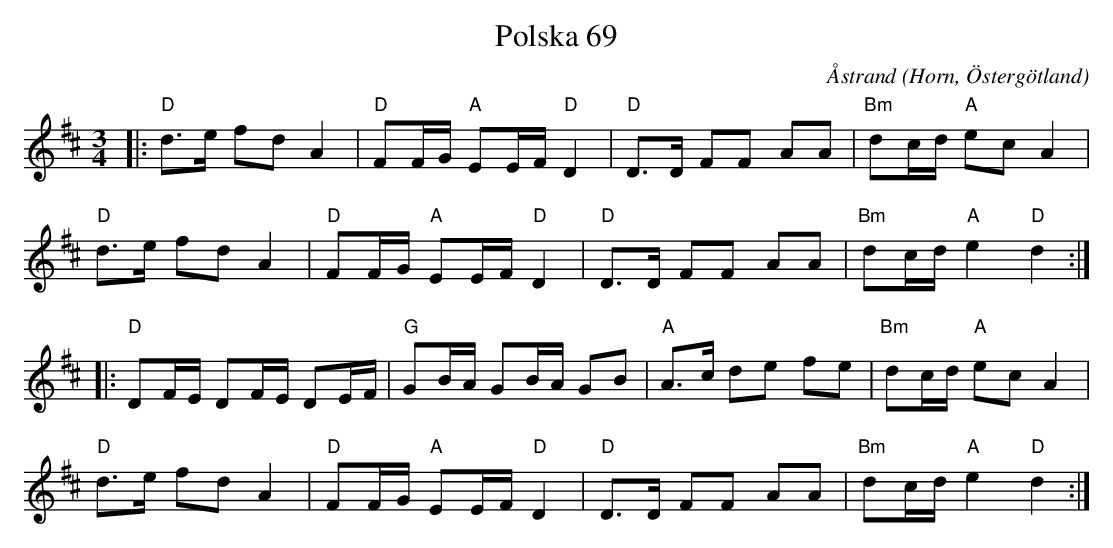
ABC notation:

X:1
T:Polska 69
C:Åstrand
O:Horn, Östergötland
M:3/4
L:1/8
K:D
V:1
|:"D"d>e fd A2|"D"FF/G/"A" EE/F/ "D"D2|"D"D>D FF AA|"Bm"dc/d/ "A"ec A2|
"D"d>e fd A2|"D"FF/G/"A" EE/F/ "D"D2|"D"D>D FF AA|"Bm"dc/d/ "A"e2 "D" d2:|
|:"D"DF/E/ DF/E/ DE/F/|"G"GB/A/ GB/A/ GB|"A"A>c de fe|"Bm"dc/d/ "A"ec A2|
"D"d>e fd A2|"D"FF/G/"A" EE/F/ "D"D2|"D"D>D FF AA|"Bm"dc/d/ "A"e2 "D" d2:|]
